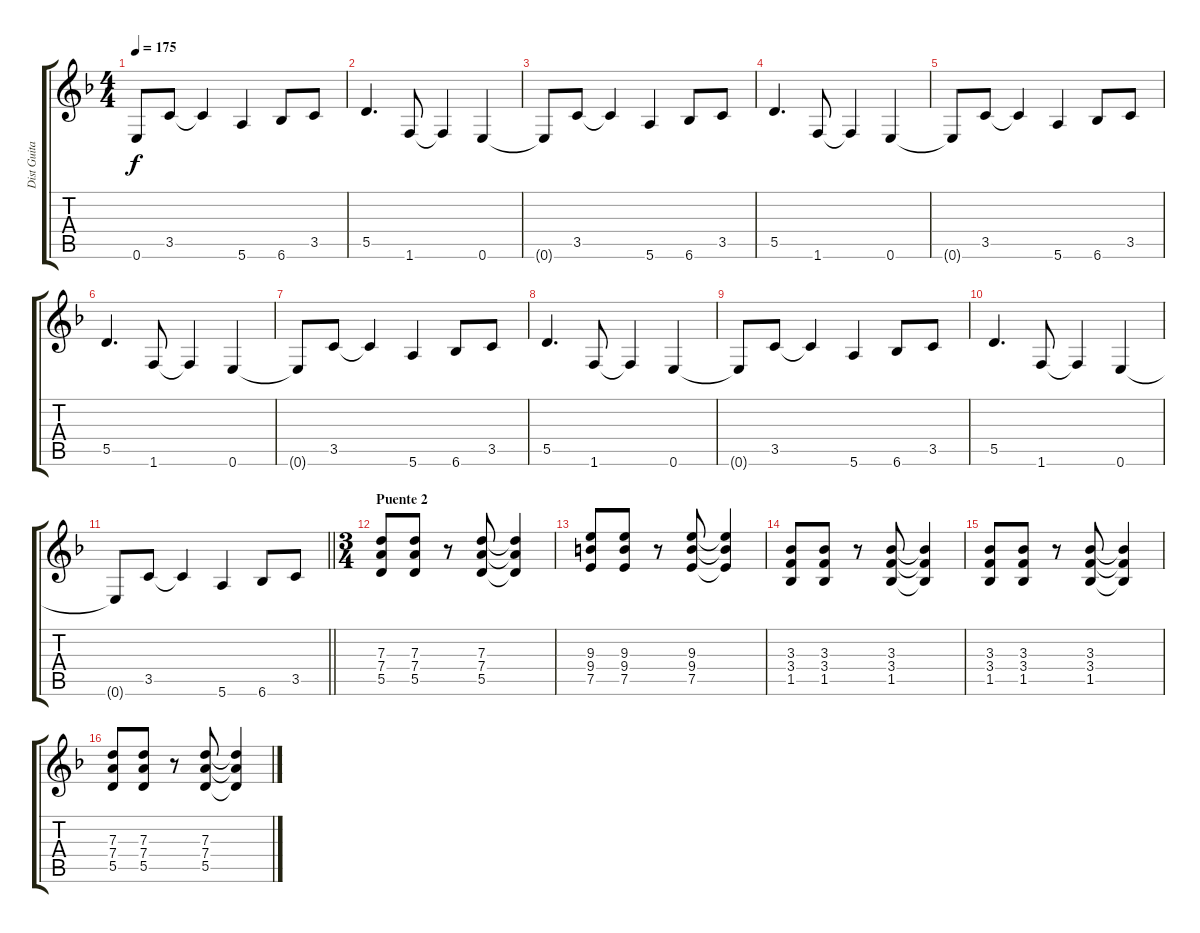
\track ("Dist Guitar" "Dist Guita") {instrument distortionguitar}
\staff {score tabs}
\tuning (E4 B3 G3 D3 A2 E2) {hide}
\ts (4 4)
\tempo 175
\clef g2
\ks dminor
0.6{t}.8{dy f} 3.5.8 3.5{t}.4 5.6.4 6.6.8 3.5.8 |
5.5.4{d} 1.6.8 1.6{t}.4 0.6.4 |
0.6{t}.8 3.5.8 3.5{t}.4 5.6.4 6.6.8 3.5.8 |
5.5.4{d} 1.6.8 1.6{t}.4 0.6.4 |
0.6{t}.8 3.5.8 3.5{t}.4 5.6.4 6.6.8 3.5.8 |
5.5.4{d} 1.6.8 1.6{t}.4 0.6.4 |
0.6{t}.8 3.5.8 3.5{t}.4 5.6.4 6.6.8 3.5.8 |
5.5.4{d} 1.6.8 1.6{t}.4 0.6.4 |
0.6{t}.8 3.5.8 3.5{t}.4 5.6.4 6.6.8 3.5.8 |
5.5.4{d} 1.6.8 1.6{t}.4 0.6.4 |
\barLineRight lightlight
0.6{t}.8 3.5.8 3.5{t}.4 5.6.4 6.6.8 3.5.8 |
\ts (3 4)
\section ("" "Puente 2")
(7.3 7.4 5.5).8 (7.3 7.4 5.5).8 r.8 (7.3 7.4 5.5).8 (7.3{t} 7.4{t} 5.5{t}).4 |
(9.3 9.4 7.5).8 (9.3 9.4 7.5).8 r.8 (9.3 9.4 7.5).8 (9.3{t} 9.4{t} 7.5{t}).4 |
(3.3 3.4 1.5).8 (3.3 3.4 1.5).8 r.8 (3.3 3.4 1.5).8 (3.3{t} 3.4{t} 1.5{t}).4 |
(3.3 3.4 1.5).8 (3.3 3.4 1.5).8 r.8 (3.3 3.4 1.5).8 (3.3{t} 3.4{t} 1.5{t}).4 |
(7.3 7.4 5.5).8 (7.3 7.4 5.5).8 r.8 (7.3 7.4 5.5).8 (7.3{t} 7.4{t} 5.5{t}).4
